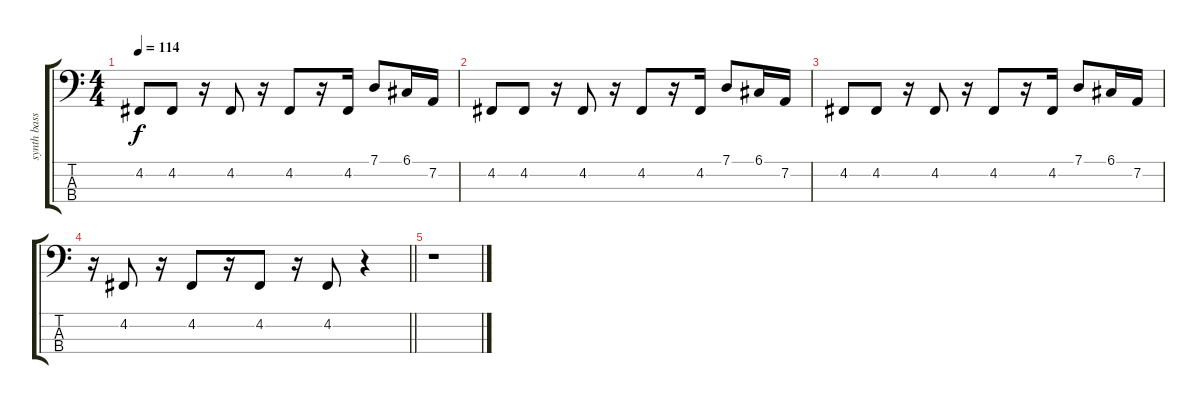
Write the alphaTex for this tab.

\track ("synth bass" "synth bass") {instrument lead3calliope}
\staff {score tabs}
\tuning (G2 D2 A1 E1) {hide}
\ts (4 4)
\tempo 114
\clef f4
\ks c
4.2.8{dy f instrument lead3calliope} 4.2.8 r.16 4.2.8 r.16 4.2.8 r.16 4.2.16 7.1.8 6.1.16 7.2.16 |
4.2.8 4.2.8 r.16 4.2.8 r.16 4.2.8 r.16 4.2.16 7.1.8 6.1.16 7.2.16 |
4.2.8 4.2.8 r.16 4.2.8 r.16 4.2.8 r.16 4.2.16 7.1.8 6.1.16 7.2.16 |
\barLineRight lightlight
r.16 4.2.8 r.16 4.2.8 r.16 4.2.8 r.16 4.2.8 r.4 |
r.1
